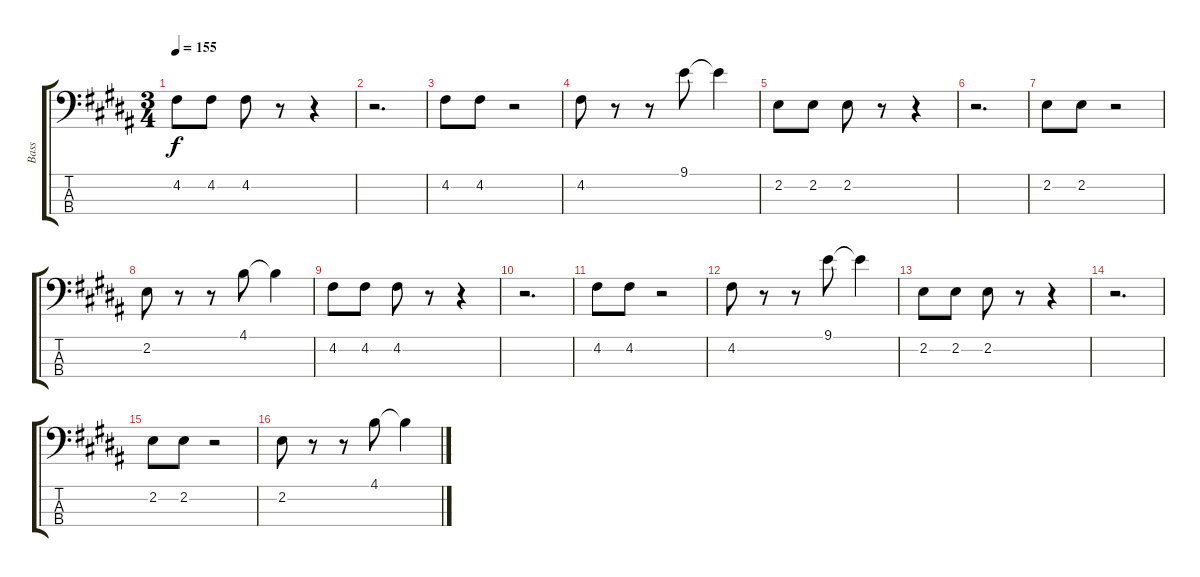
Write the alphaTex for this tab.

\track ("Bass" "Bass") {instrument electricbassfinger}
\staff {score tabs}
\tuning (G2 D2 A1 E1) {hide}
\ts (3 4)
\tempo 155
\clef f4
\ks b
4.2.8{dy f instrument electricbassfinger} 4.2.8 4.2.8 r.8 r.4 |
r.2{d} |
4.2.8 4.2.8 r.2 |
4.2.8 r.8 r.8 9.1.8 9.1{t}.4 |
2.2.8 2.2.8 2.2.8 r.8 r.4 |
r.2{d} |
2.2.8 2.2.8 r.2 |
2.2.8 r.8 r.8 4.1.8 4.1{t}.4 |
4.2.8 4.2.8 4.2.8 r.8 r.4 |
r.2{d} |
4.2.8 4.2.8 r.2 |
4.2.8 r.8 r.8 9.1.8 9.1{t}.4 |
2.2.8 2.2.8 2.2.8 r.8 r.4 |
r.2{d} |
2.2.8 2.2.8 r.2 |
2.2.8 r.8 r.8 4.1.8 4.1{t}.4
